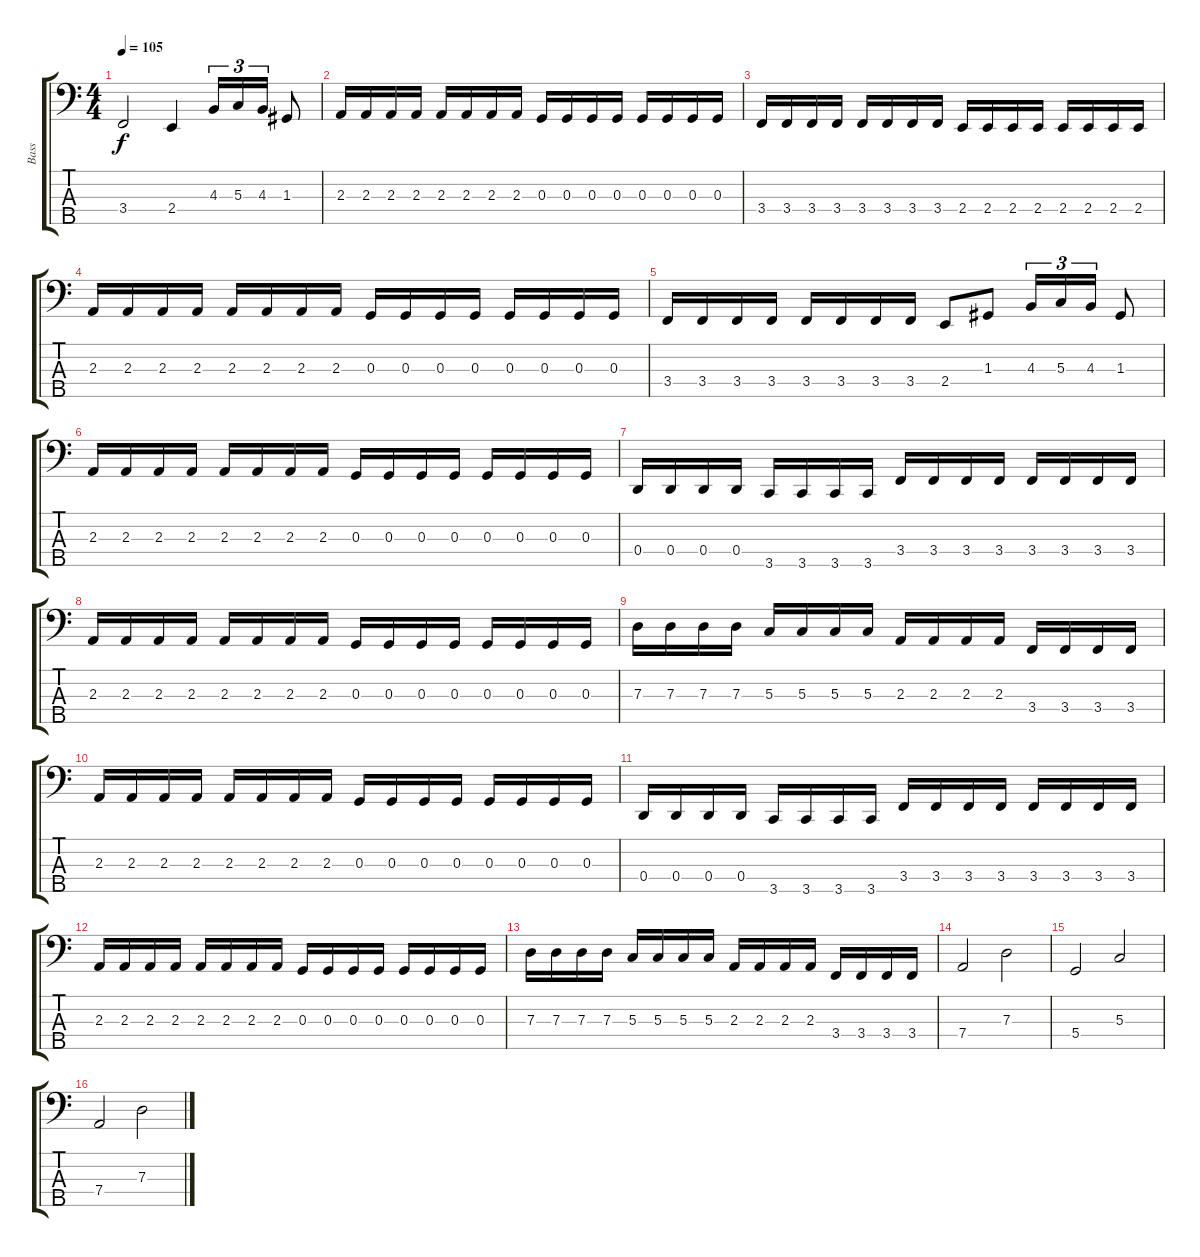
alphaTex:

\track ("Bass" "Bass") {instrument electricbassfinger}
\staff {score tabs}
\tuning (F2 C2 G1 D1 A0) {hide}
\ts (4 4)
\tempo 105
\clef f4
\ks c
3.4.2{dy f} 2.4.4 4.3.16{tu (3 2)} 5.3.16{tu (3 2)} 4.3.16{tu (3 2)} 1.3.8 |
2.3.16 2.3.16 2.3.16 2.3.16 2.3.16 2.3.16 2.3.16 2.3.16 0.3.16 0.3.16 0.3.16 0.3.16 0.3.16 0.3.16 0.3.16 0.3.16 |
3.4.16 3.4.16 3.4.16 3.4.16 3.4.16 3.4.16 3.4.16 3.4.16 2.4.16 2.4.16 2.4.16 2.4.16 2.4.16 2.4.16 2.4.16 2.4.16 |
2.3.16 2.3.16 2.3.16 2.3.16 2.3.16 2.3.16 2.3.16 2.3.16 0.3.16 0.3.16 0.3.16 0.3.16 0.3.16 0.3.16 0.3.16 0.3.16 |
3.4.16 3.4.16 3.4.16 3.4.16 3.4.16 3.4.16 3.4.16 3.4.16 2.4.8 1.3.8 4.3.16{tu (3 2)} 5.3.16{tu (3 2)} 4.3.16{tu (3 2)} 1.3.8 |
2.3.16 2.3.16 2.3.16 2.3.16 2.3.16 2.3.16 2.3.16 2.3.16 0.3.16 0.3.16 0.3.16 0.3.16 0.3.16 0.3.16 0.3.16 0.3.16 |
0.4.16 0.4.16 0.4.16 0.4.16 3.5.16 3.5.16 3.5.16 3.5.16 3.4.16 3.4.16 3.4.16 3.4.16 3.4.16 3.4.16 3.4.16 3.4.16 |
2.3.16 2.3.16 2.3.16 2.3.16 2.3.16 2.3.16 2.3.16 2.3.16 0.3.16 0.3.16 0.3.16 0.3.16 0.3.16 0.3.16 0.3.16 0.3.16 |
7.3.16 7.3.16 7.3.16 7.3.16 5.3.16 5.3.16 5.3.16 5.3.16 2.3.16 2.3.16 2.3.16 2.3.16 3.4.16 3.4.16 3.4.16 3.4.16 |
2.3.16 2.3.16 2.3.16 2.3.16 2.3.16 2.3.16 2.3.16 2.3.16 0.3.16 0.3.16 0.3.16 0.3.16 0.3.16 0.3.16 0.3.16 0.3.16 |
0.4.16 0.4.16 0.4.16 0.4.16 3.5.16 3.5.16 3.5.16 3.5.16 3.4.16 3.4.16 3.4.16 3.4.16 3.4.16 3.4.16 3.4.16 3.4.16 |
2.3.16 2.3.16 2.3.16 2.3.16 2.3.16 2.3.16 2.3.16 2.3.16 0.3.16 0.3.16 0.3.16 0.3.16 0.3.16 0.3.16 0.3.16 0.3.16 |
7.3.16 7.3.16 7.3.16 7.3.16 5.3.16 5.3.16 5.3.16 5.3.16 2.3.16 2.3.16 2.3.16 2.3.16 3.4.16 3.4.16 3.4.16 3.4.16 |
7.4.2 7.3.2 |
5.4.2 5.3.2 |
7.4.2 7.3.2
